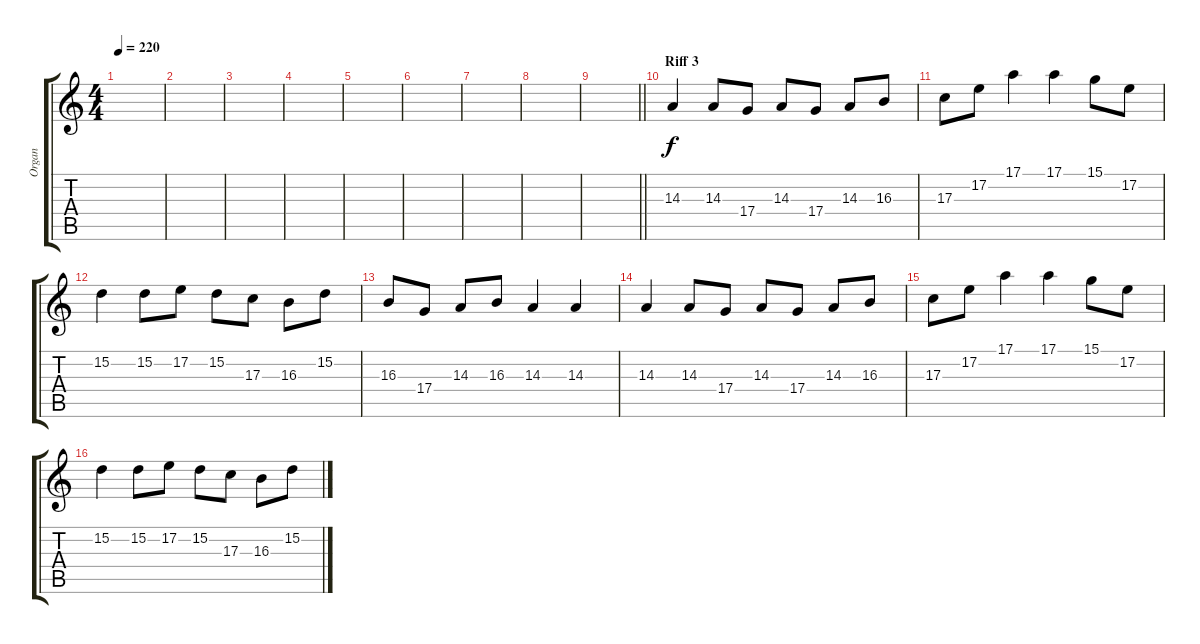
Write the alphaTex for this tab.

\track ("Organ" "Organ") {instrument tenorsax}
\staff {score tabs}
\tuning (E4 B3 G3 D3 A2 E2) {hide}
\ts (4 4)
\tempo 220
\clef g2
\ks c
|
|
|
|
|
|
|
|
\barLineRight lightlight
|
\section ("" "Riff 3")
14.3.4 14.3.8 17.4.8 14.3.8 17.4.8 14.3.8 16.3.8 |
17.3.8 17.2.8 17.1.4 17.1.4 15.1.8 17.2.8 |
15.2.4 15.2.8 17.2.8 15.2.8 17.3.8 16.3.8 15.2.8 |
16.3.8 17.4.8 14.3.8 16.3.8 14.3.4 14.3.4 |
14.3.4 14.3.8 17.4.8 14.3.8 17.4.8 14.3.8 16.3.8 |
17.3.8 17.2.8 17.1.4 17.1.4 15.1.8 17.2.8 |
15.2.4 15.2.8 17.2.8 15.2.8 17.3.8 16.3.8 15.2.8
